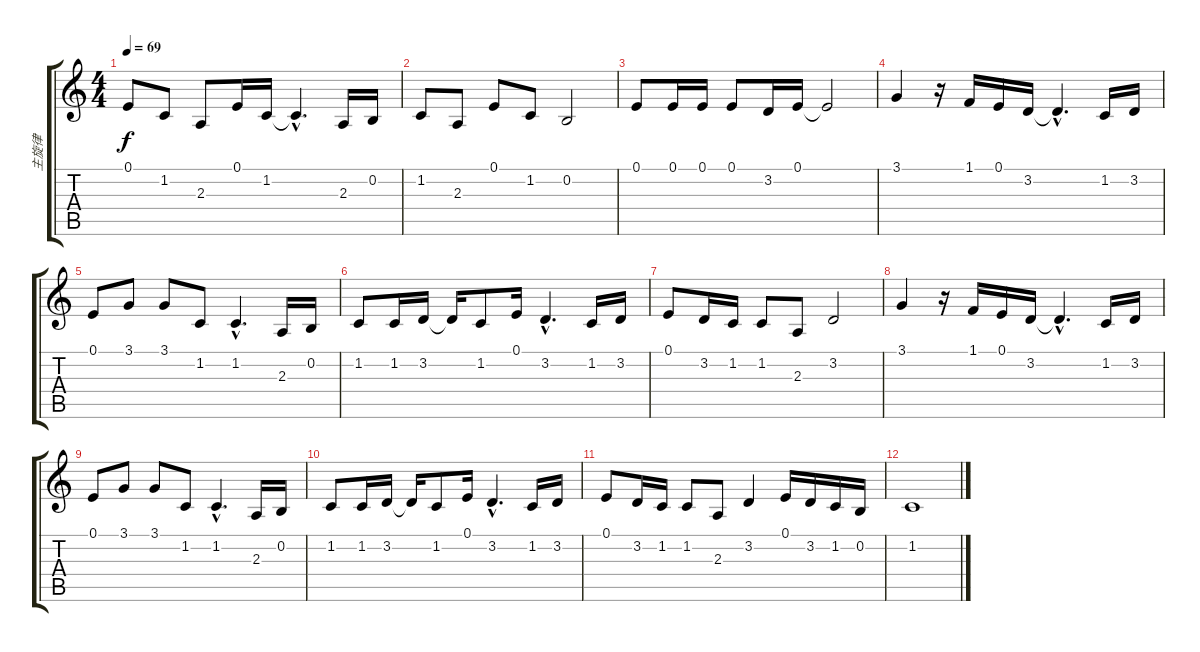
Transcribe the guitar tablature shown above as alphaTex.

\track ("主旋律" "主旋律") {instrument flute}
\staff {score tabs}
\tuning (E4 B3 G3 D3 A2 E2) {hide}
\ts (4 4)
\tempo 69
\clef g2
\ks c
0.1.8{dy f} 1.2.8 2.3.8 0.1.16 1.2.16 1.2{hac t}.4{d} 2.3.16 0.2.16 |
1.2.8 2.3.8 0.1.8 1.2.8 0.2.2 |
0.1.8 0.1.16 0.1.16 0.1.8 3.2.16 0.1.16 0.1{t}.2 |
3.1.4 r.16 1.1.16 0.1.16 3.2.16 3.2{hac t}.4{d} 1.2.16 3.2.16 |
0.1.8 3.1.8 3.1.8 1.2.8 1.2{hac}.4{d} 2.3.16 0.2.16 |
1.2.8 1.2.16 3.2.16 3.2{t}.16 1.2.8 0.1.16 3.2{hac}.4{d} 1.2.16 3.2.16 |
0.1.8 3.2.16 1.2.16 1.2.8 2.3.8 3.2.2 |
3.1.4 r.16 1.1.16 0.1.16 3.2.16 3.2{hac t}.4{d} 1.2.16 3.2.16 |
0.1.8 3.1.8 3.1.8 1.2.8 1.2{hac}.4{d} 2.3.16 0.2.16 |
1.2.8 1.2.16 3.2.16 3.2{t}.16 1.2.8 0.1.16 3.2{hac}.4{d} 1.2.16 3.2.16 |
0.1.8 3.2.16 1.2.16 1.2.8 2.3.8 3.2.4 0.1.16 3.2.16 1.2.16 0.2.16 |
1.2.1
